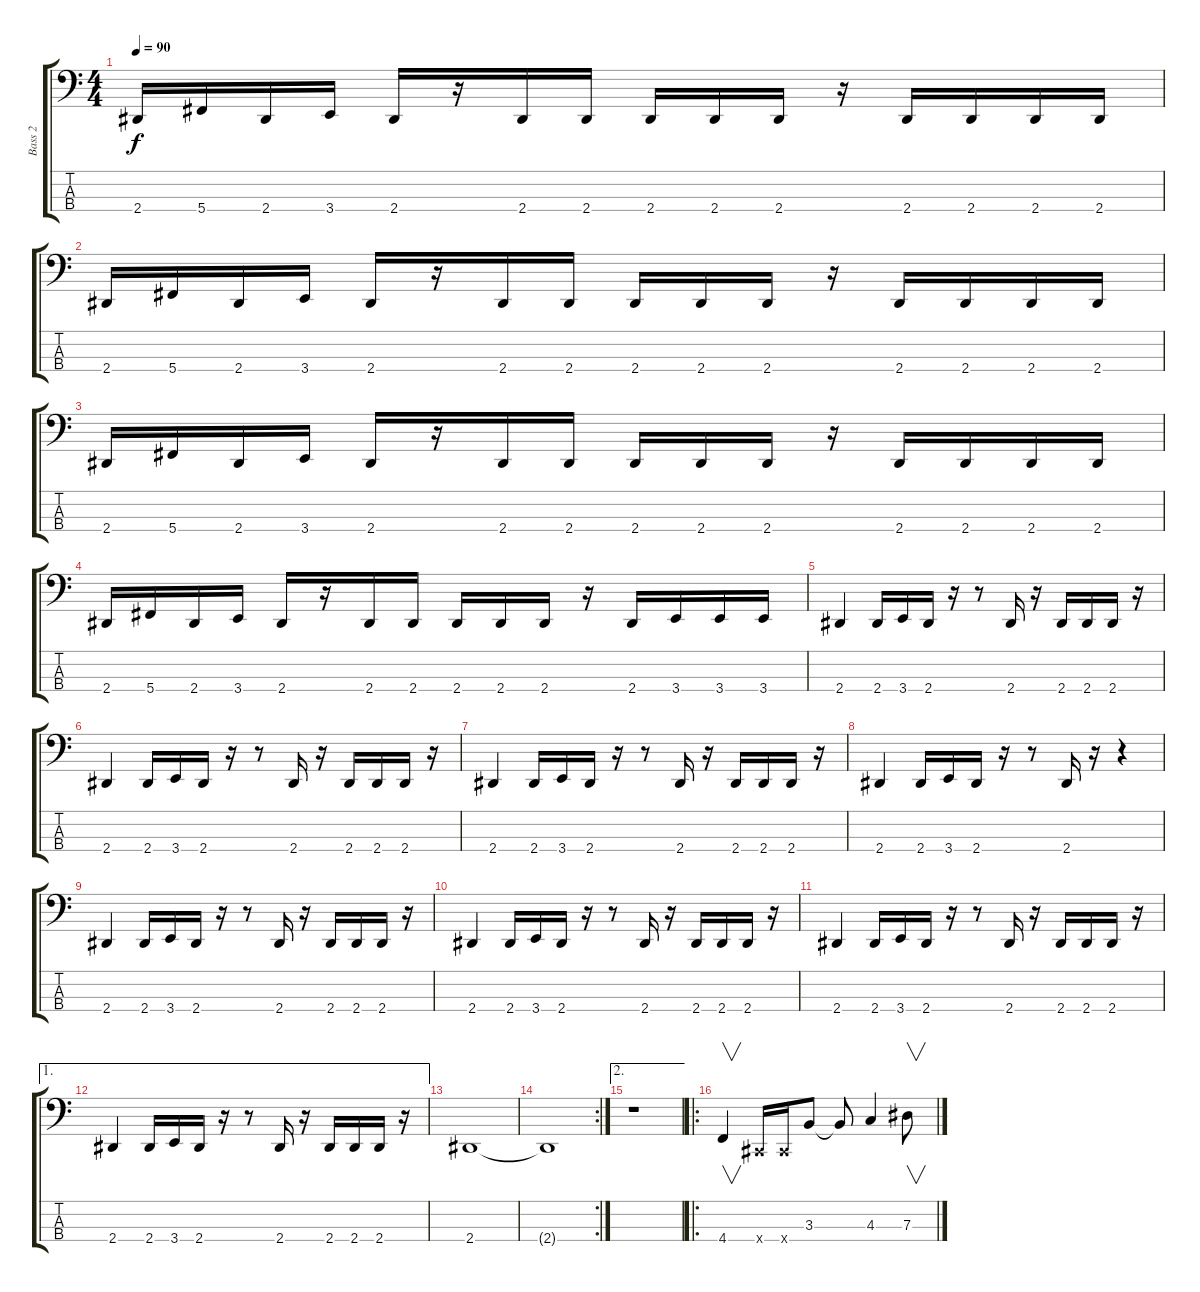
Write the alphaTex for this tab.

\track ("Bass 2" "Bass 2") {instrument electricbasspick}
\staff {score tabs}
\tuning (Gb2 Db2 Ab1 Db1) {hide}
\ts (4 4)
\tempo 90
\clef f4
\ks c
2.4.16{dy f} 5.4.16 2.4.16 3.4.16 2.4.16 r.16 2.4.16 2.4.16 2.4.16 2.4.16 2.4.16 r.16 2.4.16 2.4.16 2.4.16 2.4.16 |
2.4.16 5.4.16 2.4.16 3.4.16 2.4.16 r.16 2.4.16 2.4.16 2.4.16 2.4.16 2.4.16 r.16 2.4.16 2.4.16 2.4.16 2.4.16 |
2.4.16 5.4.16 2.4.16 3.4.16 2.4.16 r.16 2.4.16 2.4.16 2.4.16 2.4.16 2.4.16 r.16 2.4.16 2.4.16 2.4.16 2.4.16 |
2.4.16 5.4.16 2.4.16 3.4.16 2.4.16 r.16 2.4.16 2.4.16 2.4.16 2.4.16 2.4.16 r.16 2.4.16 3.4.16 3.4.16 3.4.16 |
2.4.4 2.4.16 3.4.16 2.4.16 r.16 r.8 2.4.16 r.16 2.4.16 2.4.16 2.4.16 r.16 |
2.4.4 2.4.16 3.4.16 2.4.16 r.16 r.8 2.4.16 r.16 2.4.16 2.4.16 2.4.16 r.16 |
2.4.4 2.4.16 3.4.16 2.4.16 r.16 r.8 2.4.16 r.16 2.4.16 2.4.16 2.4.16 r.16 |
2.4.4 2.4.16 3.4.16 2.4.16 r.16 r.8 2.4.16 r.16 r.4 |
2.4.4 2.4.16 3.4.16 2.4.16 r.16 r.8 2.4.16 r.16 2.4.16 2.4.16 2.4.16 r.16 |
2.4.4 2.4.16 3.4.16 2.4.16 r.16 r.8 2.4.16 r.16 2.4.16 2.4.16 2.4.16 r.16 |
2.4.4 2.4.16 3.4.16 2.4.16 r.16 r.8 2.4.16 r.16 2.4.16 2.4.16 2.4.16 r.16 |
\ae 1
2.4.4 2.4.16 3.4.16 2.4.16 r.16 r.8 2.4.16 r.16 2.4.16 2.4.16 2.4.16 r.16 |
2.4.1 |
\rc 2
2.4{t}.1 |
\ae 2
r.1 |
\ro
4.4.4{v} 0.4{x}.16 0.4{x}.16 3.3.8 3.3{t}.8 4.3.4 7.3.8{v}
